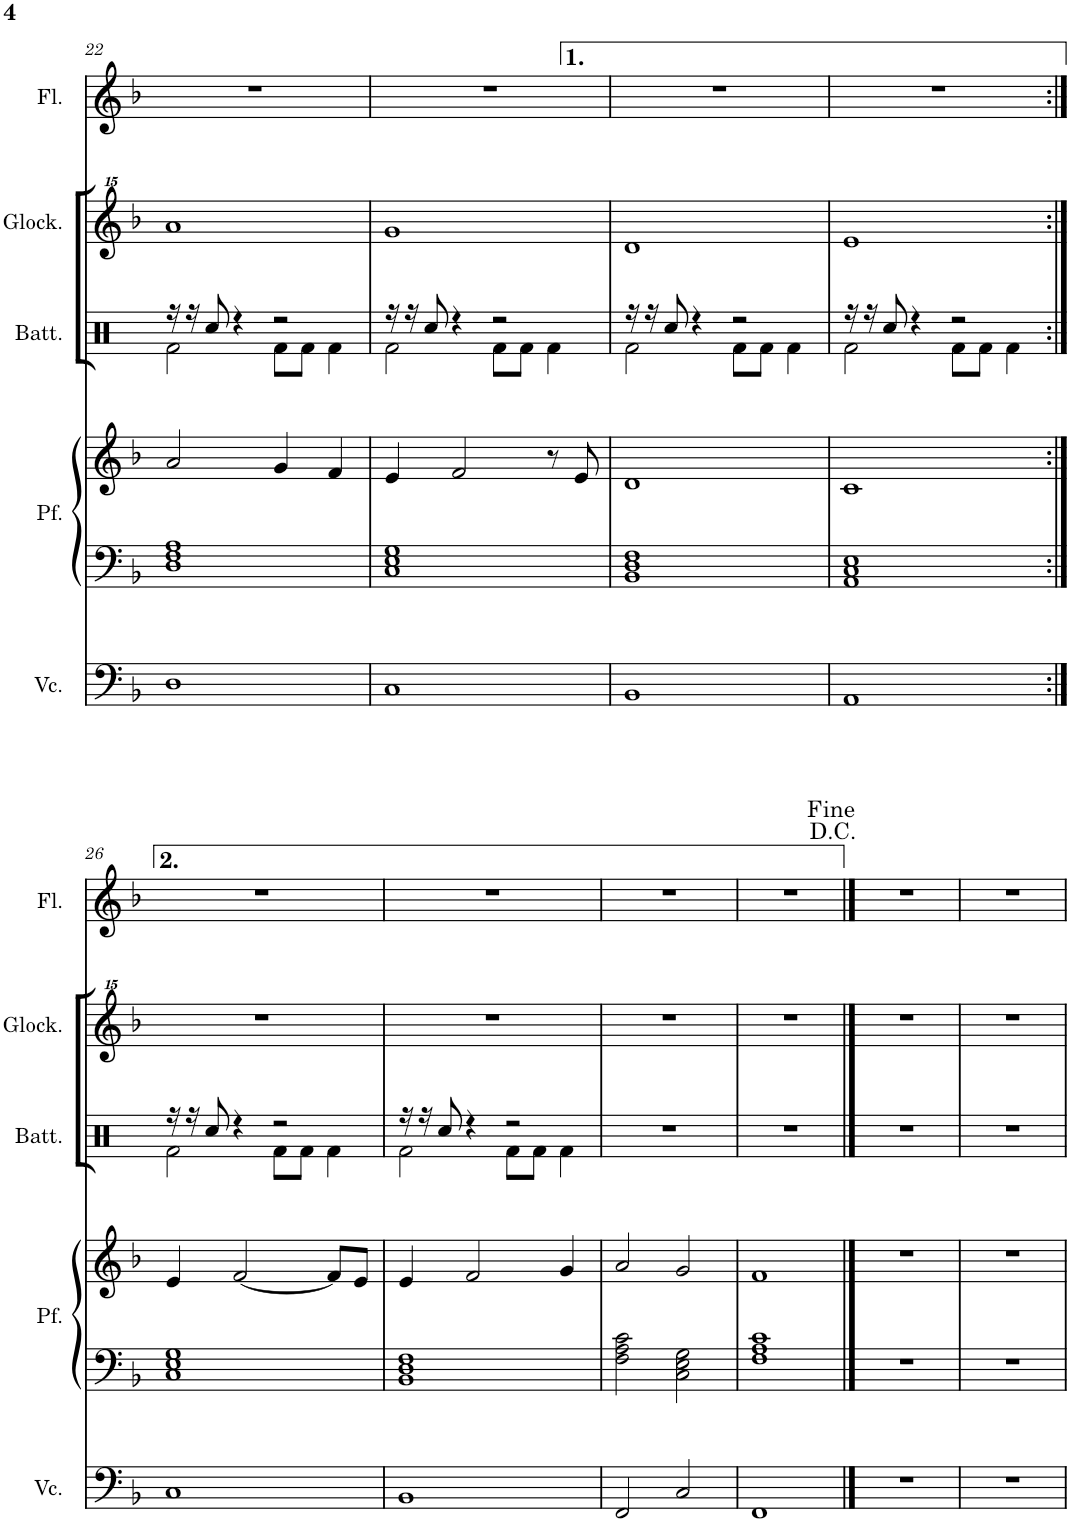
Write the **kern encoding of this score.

**kern	**kern	**kern	**kern	**kern	**kern
*part5	*part4	*part4	*part3	*part2	*part1
*staff6	*staff5	*staff4	*staff3	*staff2	*staff1
*I"Violoncello	*I"Piano	*	*I"Batteria	*I"Glockenspiel	*I"Flauto
*I'Vc.	*	*	*I'Batt.	*I'Glock.	*I'Fl.
!!LO:PB:g=z
*clefF4	*clefF4	*clefG2	*clefX	*clefG^^2	*clefG2
*k[b-]	*k[b-]	*k[b-]	*k[]	*k[b-]	*k[b-]
*M4/4	*M4/4	*M4/4	*M4/4	*M4/4	*M4/4
=22	=22	=22	=22	=22	=22
*	*	*	*^	*	*
1D	1D 1F 1A	2a/	16r	2Rf\	1aaa	1r
.	.	.	16r	.	.	.
.	.	.	8Rcc/	.	.	.
.	.	.	4r	.	.	.
.	.	4g/	2r	8Rf\L	.	.
.	.	.	.	8Rf\J	.	.
.	.	4f/	.	4Rf\	.	.
=23	=23	=23	=23	=23	=23	=23
1C	1C 1E 1G	4e/	16r	2Rf\	1ggg	1r
.	.	.	16r	.	.	.
.	.	.	8Rcc/	.	.	.
.	.	2f/	4r	.	.	.
.	.	.	2r	8Rf\L	.	.
.	.	.	.	8Rf\J	.	.
.	.	8r	.	4Rf\	.	.
.	.	8e/	.	.	.	.
=24	=24	=24	=24	=24	=24	=24
1BB-	1BB- 1D 1F	1d	16r	2Rf\	1ddd	1r
.	.	.	16r	.	.	.
.	.	.	8Rcc/	.	.	.
.	.	.	4r	.	.	.
.	.	.	2r	8Rf\L	.	.
.	.	.	.	8Rf\J	.	.
.	.	.	.	4Rf\	.	.
=25	=25	=25	=25	=25	=25	=25
1AA	1AA 1C 1E	1c	16r	2Rf\	1eee	1r
.	.	.	16r	.	.	.
.	.	.	8Rcc/	.	.	.
.	.	.	4r	.	.	.
.	.	.	2r	8Rf\L	.	.
.	.	.	.	8Rf\J	.	.
.	.	.	.	4Rf\	.	.
!!LO:LB:g=z
=26:|!	=26:|!	=26:|!	=26:|!	=26:|!	=26:|!	=26:|!
1C	1C 1E 1G	4e/	16r	2Rf\	1r	1r
.	.	.	16r	.	.	.
.	.	.	8Rcc/	.	.	.
.	.	[2f/	4r	.	.	.
.	.	.	2r	8Rf\L	.	.
.	.	.	.	8Rf\J	.	.
.	.	8f/L]	.	4Rf\	.	.
.	.	8e/J	.	.	.	.
=27	=27	=27	=27	=27	=27	=27
1BB-	1BB- 1D 1F	4e/	16r	2Rf\	1r	1r
.	.	.	16r	.	.	.
.	.	.	8Rcc/	.	.	.
.	.	2f/	4r	.	.	.
.	.	.	2r	8Rf\L	.	.
.	.	.	.	8Rf\J	.	.
.	.	4g/	.	4Rf\	.	.
*	*	*	*v	*v	*	*
=28	=28	=28	=28	=28	=28
2FF/	2F\ 2A\ 2c\	2a/	1r	1r	1r
2C/	2C\ 2E\ 2G\	2g/	.	.	.
=29	=29	=29	=29	=29	=29
1FF	1F 1A 1c	1f	1r	1r	1r
==30	==30	==30	==30	==30	==30
1r	1r	1r	1r	1r	1r
=31	=31	=31	=31	=31	=31
1r	1r	1r	1r	1r	1r
=	=	=	=	=	=
*-	*-	*-	*-	*-	*-
